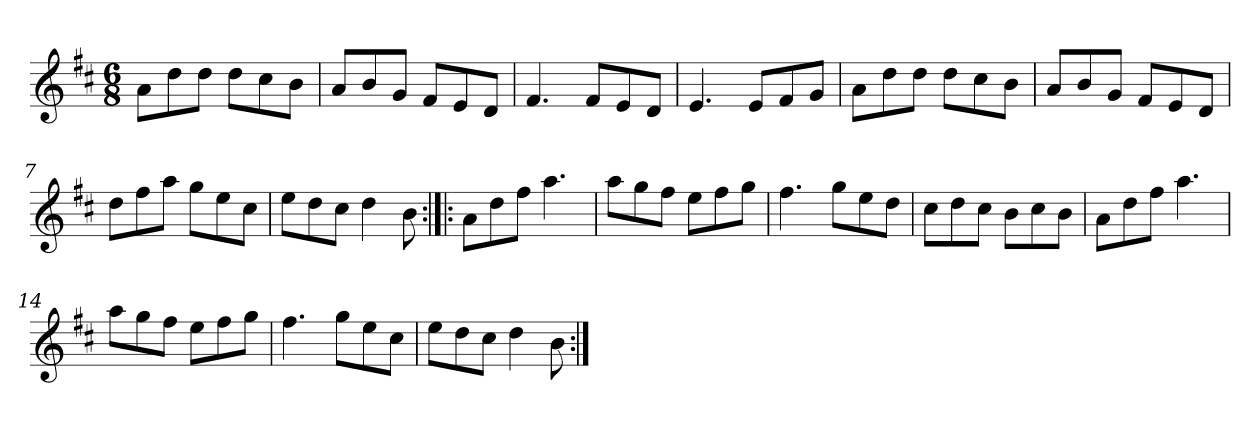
**kern
*part1
*staff1
*clefG2
*k[f#c#]
*D:
*M6/8
*MM60
=1
8a\L
8dd\
8dd\J
8dd\L
8cc#\
8b\J
=2
8a/L
8b/
8g/J
8f#/L
8e/
8d/J
=3
4.f#/
8f#/L
8e/
8d/J
=4
4.e/
8e/L
8f#/
8g/J
=5
8a\L
8dd\
8dd\J
8dd\L
8cc#\
8b\J
=6
8a/L
8b/
8g/J
8f#/L
8e/
8d/J
=7
8dd\L
8ff#\
8aa\J
8gg\L
8ee\
8cc#\J
!!LO:LB:g=z
=8
8ee\L
8dd\
8cc#\J
4dd\
8b\
=9:|!|:
8a\L
8dd\
8ff#\J
4.aa\
=10
8aa\L
8gg\
8ff#\J
8ee\L
8ff#\
8gg\J
=11
4.ff#\
8gg\L
8ee\
8dd\J
=12
8cc#\L
8dd\
8cc#\J
8b\L
8cc#\
8b\J
=13
8a\L
8dd\
8ff#\J
4.aa\
=14
8aa\L
8gg\
8ff#\J
8ee\L
8ff#\
8gg\J
=15
4.ff#\
8gg\L
8ee\
8cc#\J
!!LO:LB:g=z
=16
8ee\L
8dd\
8cc#\J
4dd\
8b\
=:|!
*-
